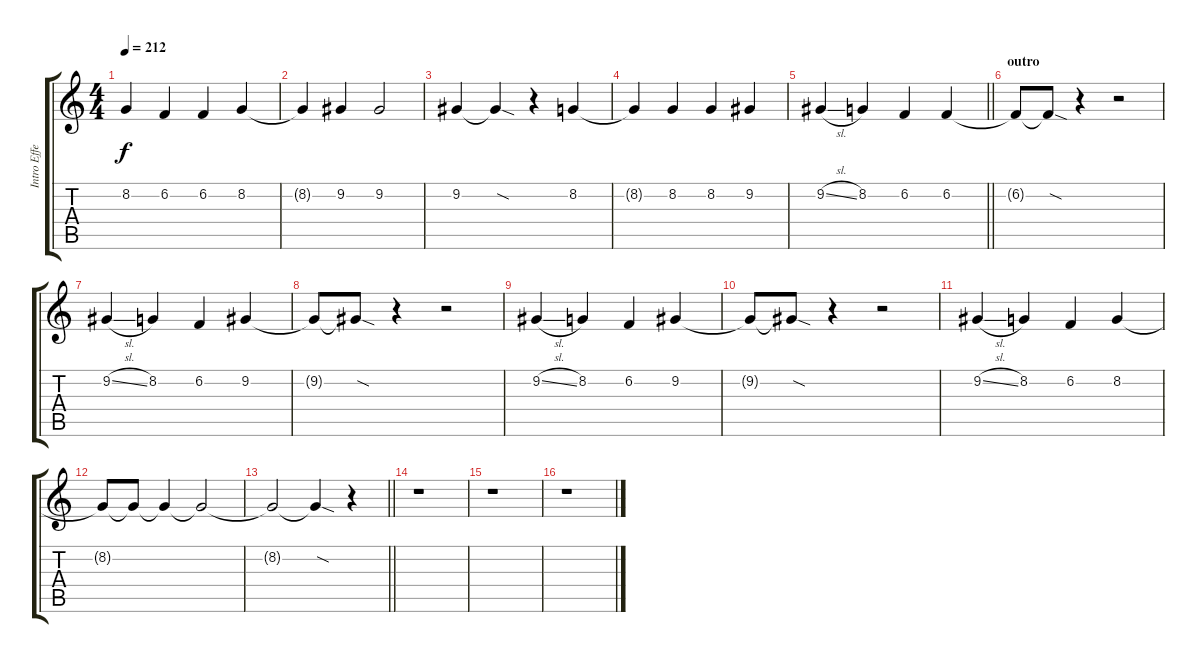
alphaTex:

\track ("Intro Effect/Vocals" "Intro Effe") {instrument lead2sawtooth}
\staff {score tabs}
\tuning (E4 B3 G3 D3 A2 E2) {hide}
\ts (4 4)
\tempo 212
\clef g2
\ks c
8.2.4{dy f} 6.2.4 6.2.4 8.2.4 |
8.2{t}.4 9.2.4 9.2.2 |
9.2.4 9.2{sod t}.4 r.4 8.2.4 |
8.2{t}.4 8.2.4 8.2.4 9.2.4 |
\barLineRight lightlight
9.2{sl}.4 8.2.4 6.2.4 6.2.4 |
\section ("" "outro")
6.2{t}.8 6.2{sod t}.8 r.4 r.2 |
9.2{sl}.4 8.2.4 6.2.4 9.2.4 |
9.2{t}.8 9.2{sod t}.8 r.4 r.2 |
9.2{sl}.4 8.2.4 6.2.4 9.2.4 |
9.2{t}.8 9.2{sod t}.8 r.4 r.2 |
9.2{sl}.4 8.2.4 6.2.4 8.2.4 |
8.2{t}.8 8.2{t}.8 8.2{t}.4 8.2{t}.2 |
\barLineRight lightlight
8.2{t}.2 8.2{sod t}.4 r.4 |
r.1 |
r.1 |
r.1
